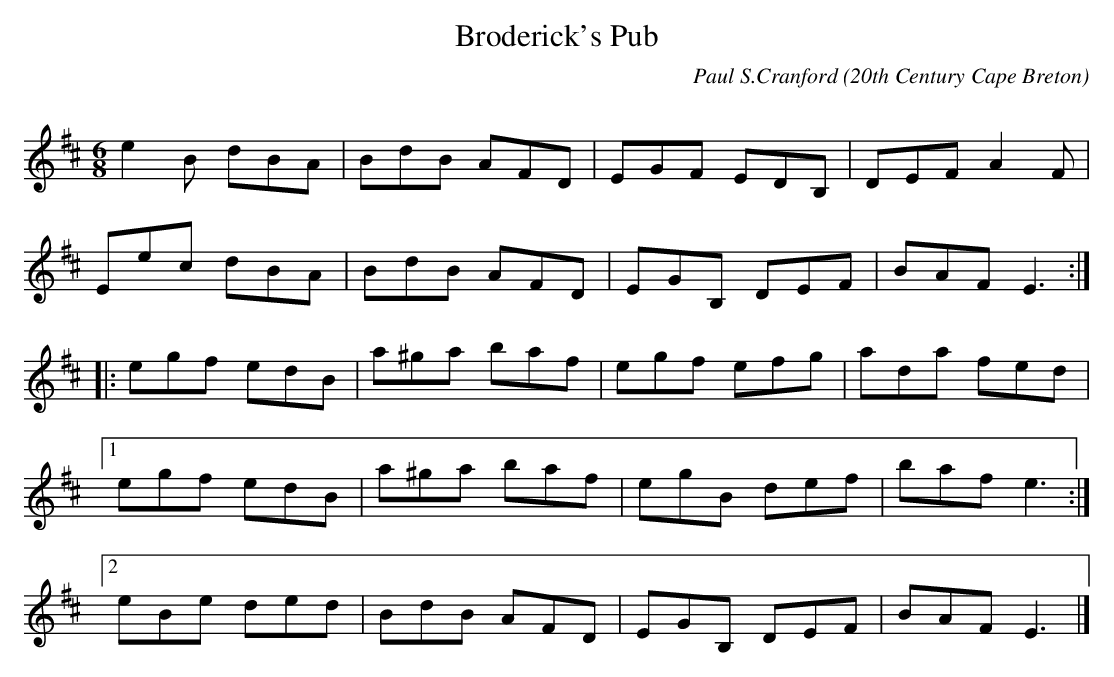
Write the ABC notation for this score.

X:1
T:Broderick's Pub
C:Paul S.Cranford
O:20th Century Cape Breton
Q:300
L:1/8
M:6/8
K:Edor
e2 B dBA|BdB AFD|EGF EDB,|DEF A2 F|!
Eec dBA|BdB AFD|EGB, DEF|BAF E3:|!
|:egf edB|a^ga baf|egf efg|ada fed|!
[1egf edB|a^ga baf|egB def|baf e3:|!
[2eBe ded|BdB AFD|EGB, DEF|BAF E3|]!
